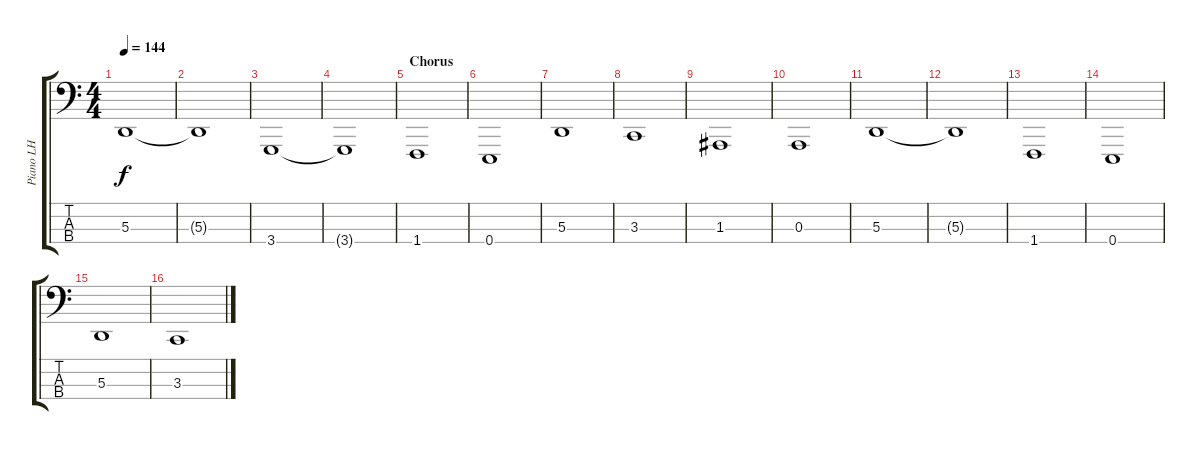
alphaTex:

\track ("Piano LH" "Piano LH") {instrument brightacousticpiano}
\staff {score tabs}
\tuning (G2 D2 A1 E1) {hide}
\ts (4 4)
\tempo 144
\clef f4
\ks c
5.3.1{dy f} |
5.3{t}.1 |
3.4.1 |
3.4{t}.1 |
\section ("" "Chorus")
1.4.1 |
0.4.1 |
5.3.1 |
3.3.1 |
1.3.1 |
0.3.1 |
5.3.1 |
5.3{t}.1 |
1.4.1 |
0.4.1 |
5.3.1 |
3.3.1
